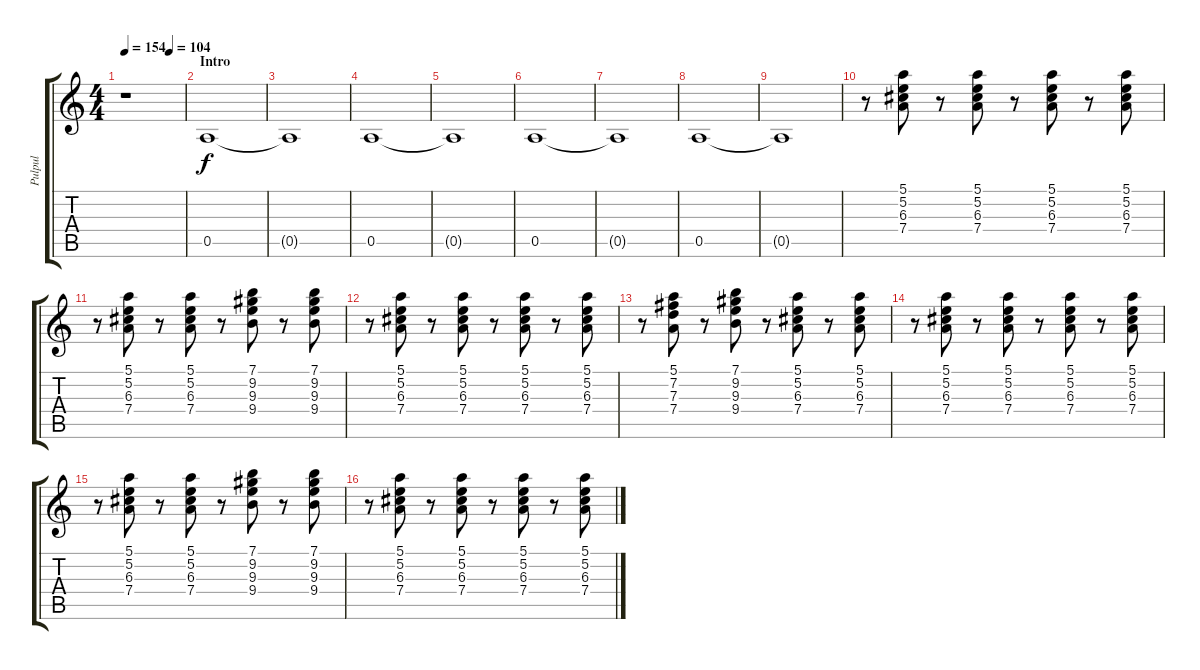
\track ("Pulpul" "Pulpul") {instrument electricguitarclean}
\staff {score tabs}
\tuning (E4 B3 G3 D3 A2 E2) {hide}
\ts (4 4)
\tempo 154
\tempo (104 0.75)
\tempo 154
\clef g2
\ks c
r.1{dy f instrument electricguitarclean} |
\section ("" "Intro")
0.5.1 |
0.5{t}.1 |
0.5.1 |
0.5{t}.1 |
0.5.1 |
0.5{t}.1 |
0.5.1 |
0.5{t}.1 |
r.8{volume 8} (5.1 5.2 6.3 7.4).8 r.8 (5.1 5.2 6.3 7.4).8 r.8 (5.1 5.2 6.3 7.4).8 r.8 (5.1 5.2 6.3 7.4).8 |
r.8 (5.1 5.2 6.3 7.4).8 r.8 (5.1 5.2 6.3 7.4).8 r.8 (7.1 9.2 9.3 9.4).8 r.8 (7.1 9.2 9.3 9.4).8 |
r.8 (5.1 5.2 6.3 7.4).8 r.8 (5.1 5.2 6.3 7.4).8 r.8 (5.1 5.2 6.3 7.4).8 r.8 (5.1 5.2 6.3 7.4).8 |
r.8 (5.1 7.2 7.3 7.4).8 r.8 (7.1 9.2 9.3 9.4).8 r.8 (5.1 5.2 6.3 7.4).8 r.8 (5.1 5.2 6.3 7.4).8 |
r.8 (5.1 5.2 6.3 7.4).8 r.8 (5.1 5.2 6.3 7.4).8 r.8 (5.1 5.2 6.3 7.4).8 r.8 (5.1 5.2 6.3 7.4).8 |
r.8 (5.1 5.2 6.3 7.4).8 r.8 (5.1 5.2 6.3 7.4).8 r.8 (7.1 9.2 9.3 9.4).8 r.8 (7.1 9.2 9.3 9.4).8 |
r.8 (5.1 5.2 6.3 7.4).8 r.8 (5.1 5.2 6.3 7.4).8 r.8 (5.1 5.2 6.3 7.4).8 r.8 (5.1 5.2 6.3 7.4).8
